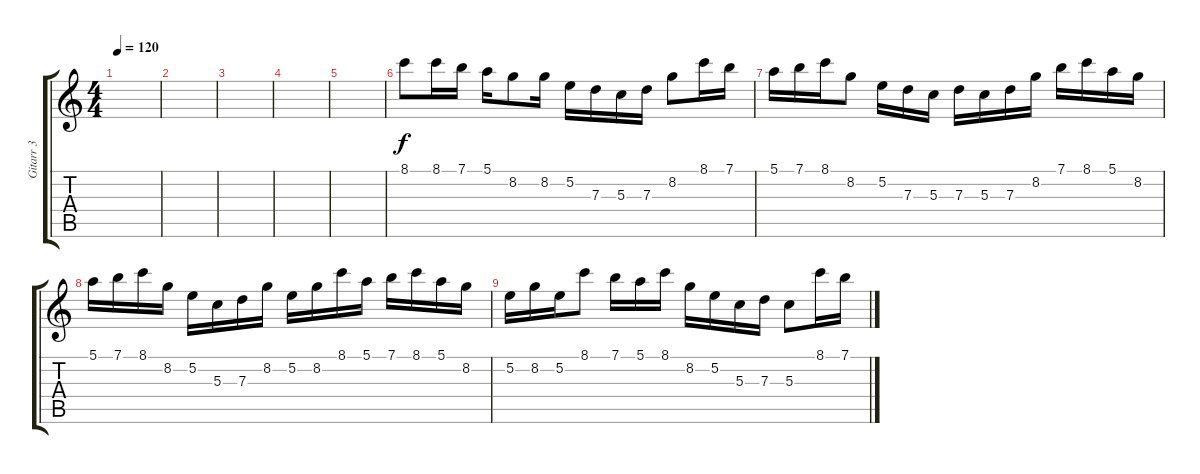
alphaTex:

\track ("Gitarr 3" "Gitarr 3") {instrument distortionguitar}
\staff {score tabs}
\tuning (E4 B3 G3 D3 A2 E2) {hide}
\ts (4 4)
\tempo 120
\clef g2
\ks c
|
|
|
|
|
8.1.8{volume 13 instrument acousticguitarsteel} 8.1.16 7.1.16 5.1.16 8.2.8 8.2.16 5.2.16 7.3.16 5.3.16 7.3.16 8.2.8 8.1.16 7.1.16 |
5.1.16 7.1.16 8.1.16 8.2.8 5.2.16 7.3.16 5.3.16 7.3.16 5.3.16 7.3.16 8.2.16 7.1.16 8.1.16 5.1.16 8.2.16 |
5.1.16 7.1.16 8.1.16 8.2.16 5.2.16 5.3.16 7.3.16 8.2.16 5.2.16 8.2.16 8.1.16 5.1.16 7.1.16 8.1.16 5.1.16 8.2.16 |
5.2.16 8.2.16 5.2.16 8.1.8 7.1.16 5.1.16 8.1.16 8.2.16 5.2.16 5.3.16 7.3.16 5.3.8 8.1.16 7.1.16
